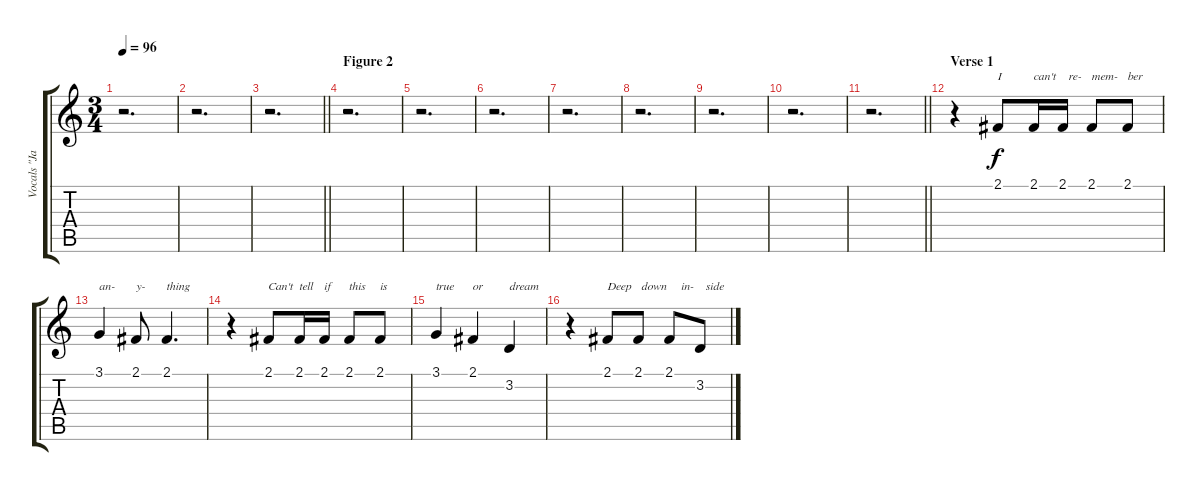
\track ("Vocals \"James Hetfield\"" "Vocals \"Ja") {instrument bassoon}
\staff {score tabs}
\tuning (E4 B3 G3 D3 A2 E2) {hide}
\ts (3 4)
\tempo 96
\clef g2
\ks c
r.2{d dy f} |
r.2{d} |
\barLineRight lightlight
r.2{d} |
\section ("" "Figure 2")
r.2{d} |
r.2{d} |
r.2{d} |
r.2{d} |
r.2{d} |
r.2{d} |
r.2{d} |
\barLineRight lightlight
r.2{d} |
\section ("" "Verse 1")
r.4 2.1.8{txt "I"} 2.1.16{txt "can't"} 2.1.16{txt "  re-"} 2.1.8{txt "mem-"} 2.1.8{txt "ber"} |
3.1.4{txt "an-"} 2.1.8{txt "y-"} 2.1.4{d txt "thing"} |
r.4 2.1.8{txt "Can't"} 2.1.16{txt "tell"} 2.1.16{txt "if"} 2.1.8{txt "this"} 2.1.8{txt "is"} |
3.1.4{txt "true"} 2.1.4{txt "or"} 3.2.4{txt "dream"} |
r.4 2.1.8{txt "Deep"} 2.1.8{txt " down"} 2.1.8{txt "    in-"} 3.2.8{txt "  side"}
